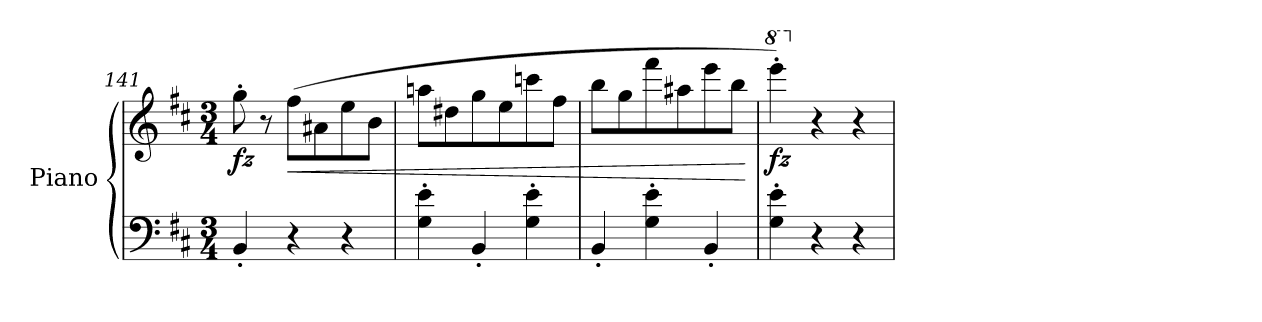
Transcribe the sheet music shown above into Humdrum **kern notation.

**kern	**kern	**dynam
*part1	*part1	*part1
*staff2	*staff1	*staff1/2
*I"Piano	*	*
*I'Pno	*	*
*clefF4	*clefG2	*
*k[f#c#]	*k[f#c#]	*
*M3/4	*M3/4	*
=141	=141	=141
!	!	!LO:DY:b
4BB'/	8gg'\	fz
.	8r	.
!	!	!LO:HP:b
4r	(8ff#\L	<
.	8a#X\	.
4r	8ee\	.
.	8b\J	.
=142	=142	=142
4G\' 4e\'	8aan\L	.
.	8dd#X\	.
4BB'/	8gg\	.
.	8ee\	.
4G\' 4e\'	8cccn\	.
.	8ff#\J	.
=143	=143	=143
4BB'/	8bb\L	.
.	8gg\	.
4G\' 4e\'	8fff#\	.
.	8aa#X\	.
4BB'/	8eee\	.
.	8bb\J	.
.	.	[
=144	=144	=144
*	*8va	*
!	!	!LO:DY:b
4G\' 4e\'	4eeee'\)	fz
*	*X8va	*
4r	4r	.
4r	4r	.
=	=	=
*-	*-	*-
